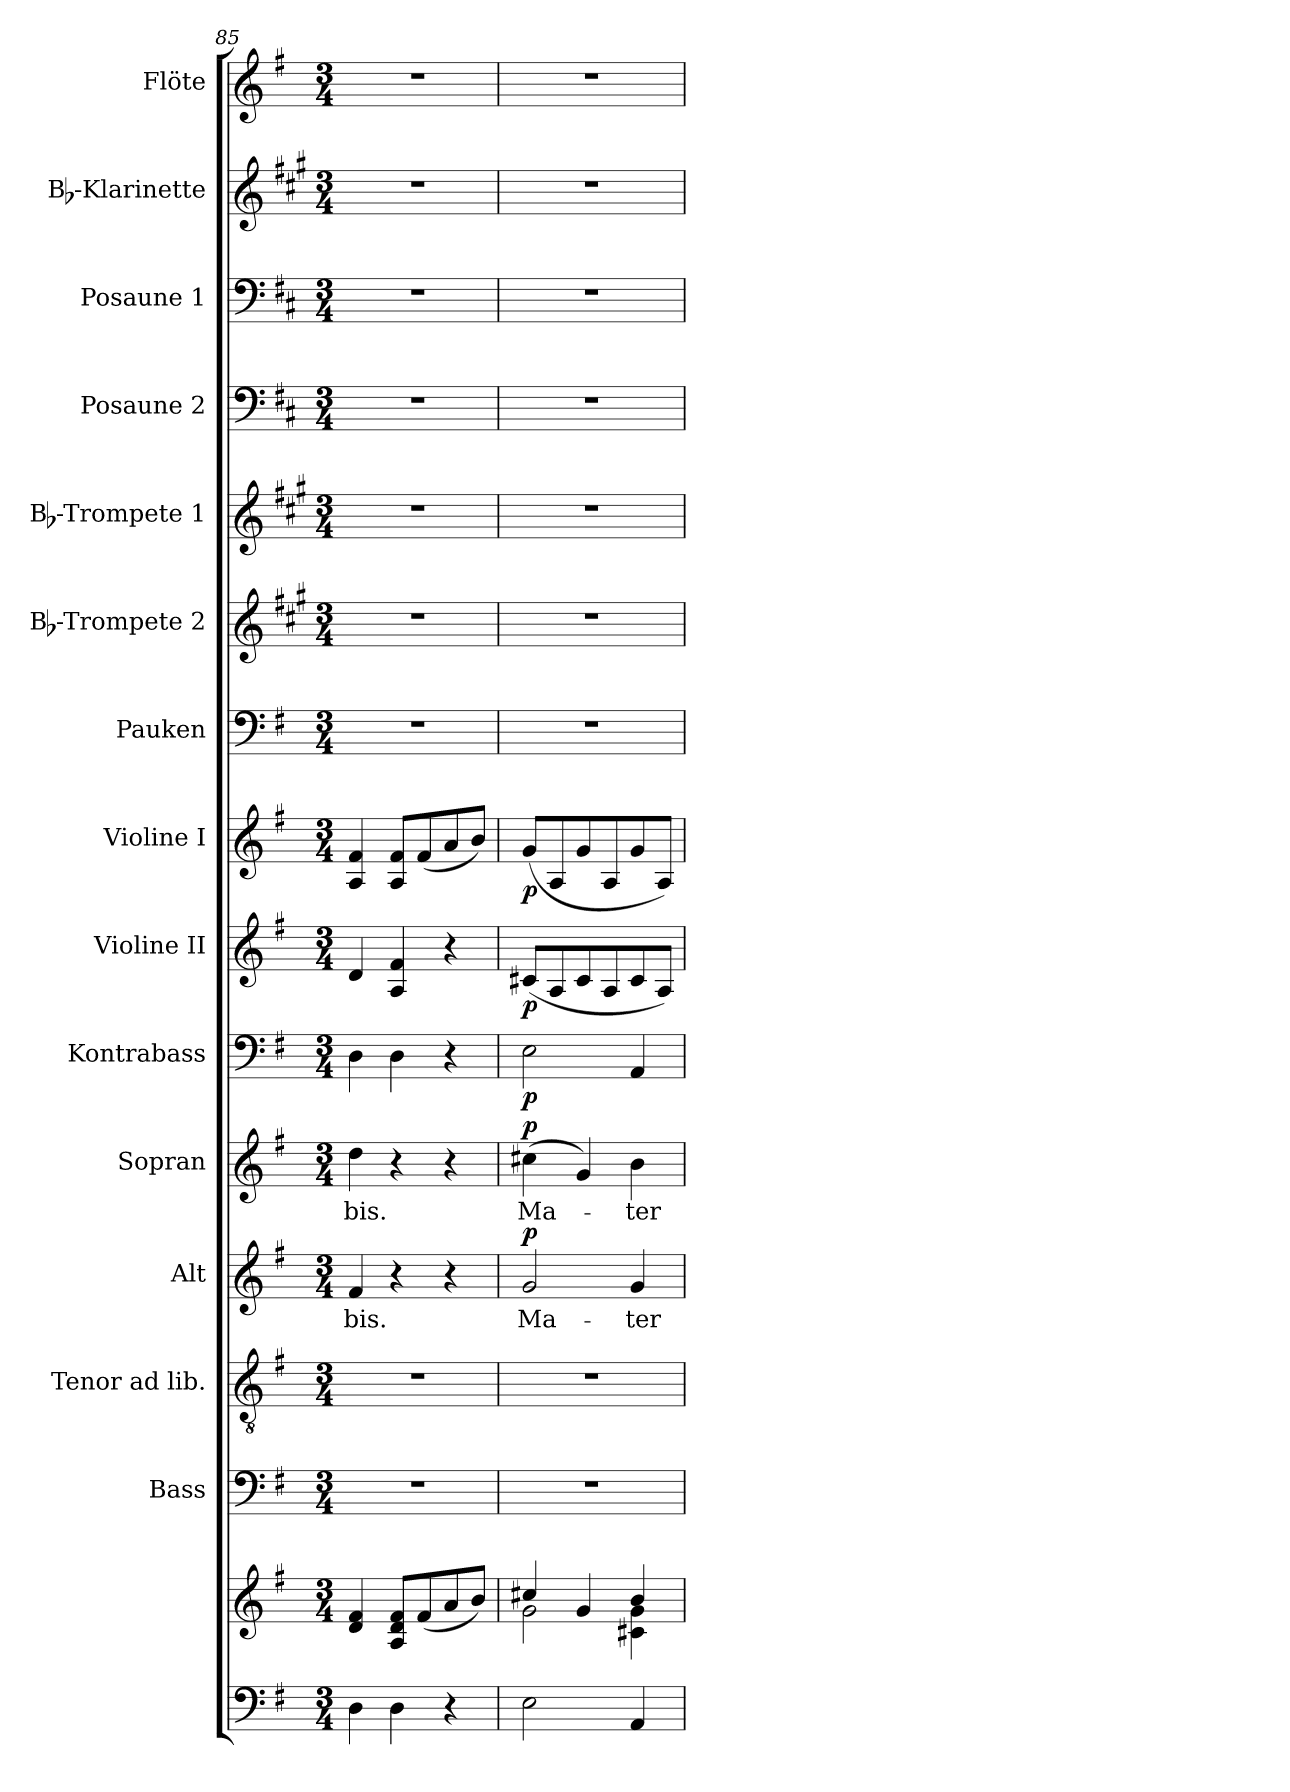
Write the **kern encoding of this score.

**kern	**kern	**kern	**kern	**kern	**text	**dynam	**kern	**text	**dynam	**kern	**dynam	**kern	**dynam	**kern	**dynam	**kern	**kern	**kern	**kern	**kern	**kern	**kern
*part15	*part15	*part14	*part13	*part12	*part12	*part12	*part11	*part11	*part11	*part10	*part10	*part9	*part9	*part8	*part8	*part7	*part6	*part5	*part4	*part3	*part2	*part1
*staff16	*staff15	*staff14	*staff13	*staff12	*staff12	*staff12	*staff11	*staff11	*staff11	*staff10	*staff10	*staff9	*staff9	*staff8	*staff8	*staff7	*staff6	*staff5	*staff4	*staff3	*staff2	*staff1
*	*	*I"Bass	*I"Tenor ad lib.	*I"Alt	*	*	*I"Sopran	*	*	*I"Kontrabass	*	*I"Violine II	*	*I"Violine I	*	*I"Pauken	*I"Bb-Trompete 2	*I"Bb-Trompete 1	*I"Posaune 2	*I"Posaune 1	*I"Bb-Klarinette	*I"Flöte
*	*	*I'B.	*I'T.	*I'A.	*	*	*I'S.	*	*	*I'Kb.	*	*I'Vl. II	*	*I'Vl. I	*	*I'Pk.	*I'Bb Trp. 2	*I'Bb Trp. 1	*I'Pos. 2	*I'Pos. 1	*I'Bb Kl.	*I'Fl.
*clefF4	*clefG2	*clefF4	*clefGv2	*clefG2	*	*	*clefG2	*	*	*clefF4	*	*clefG2	*	*clefG2	*	*clefF4	*clefG2	*clefG2	*clefF4	*clefF4	*clefG2	*clefG2
*	*	*	*	*	*	*	*	*	*	*ITrd7c12	*	*	*	*	*	*	*ITrd1c2	*ITrd1c2	*ITrd4c7	*ITrd4c7	*ITrd1c2	*
*k[f#]	*k[f#]	*k[f#]	*k[f#]	*k[f#]	*	*	*k[f#]	*	*	*k[f#]	*	*k[f#]	*	*k[f#]	*	*k[f#]	*k[f#]	*k[f#]	*k[f#]	*k[f#]	*k[f#]	*k[f#]
*G:	*G:	*G:	*G:	*G:	*	*	*G:	*	*	*G:	*	*G:	*	*G:	*	*G:	*G:	*G:	*G:	*G:	*G:	*G:
*M3/4	*M3/4	*M3/4	*M3/4	*M3/4	*	*	*M3/4	*	*	*M3/4	*	*M3/4	*	*M3/4	*	*M3/4	*M3/4	*M3/4	*M3/4	*M3/4	*M3/4	*M3/4
=85	=85	=85	=85	=85	=85	=85	=85	=85	=85	=85	=85	=85	=85	=85	=85	=85	=85	=85	=85	=85	=85	=85
!	!	!	!	!	!LO:LY:b	!	!	!LO:LY:b	!	!	!	!	!	!	!	!	!	!	!	!	!	!
4D\	4d/ 4f#/	2.r	2.r	4f#/	-bis.	.	4dd\	-bis.	.	4DD\	.	4d/	.	4A/ 4f#/	.	2.r	2.r	2.r	2.r	2.r	2.r	2.r
4D\	8A/ 8d/ 8f#/L	.	.	4r	.	.	4r	.	.	4DD\	.	4A/ 4f#/	.	8A/ 8f#/L	.	.	.	.	.	.	.	.
.	(<8f#/	.	.	.	.	.	.	.	.	.	.	.	.	(<8f#/	.	.	.	.	.	.	.	.
4r	8a/	.	.	4r	.	.	4r	.	.	4r	.	4r	.	8a/	.	.	.	.	.	.	.	.
.	8b/J)	.	.	.	.	.	.	.	.	.	.	.	.	8b/J)	.	.	.	.	.	.	.	.
=86	=86	=86	=86	=86	=86	=86	=86	=86	=86	=86	=86	=86	=86	=86	=86	=86	=86	=86	=86	=86	=86	=86
*	*^	*	*	*	*	*	*	*	*	*	*	*	*	*	*	*	*	*	*	*	*	*
!	!	!	!	!	!	!LO:LY:b	!LO:DY:a	!	!LO:LY:b	!LO:DY:a	!	!LO:DY:b	!	!LO:DY:b	!	!LO:DY:b	!	!	!	!	!	!	!
2E\	4cc#X/	2g\	2.r	2.r	2g/	Ma-	p	(>4cc#X\	Ma-	p	2EE\	p	(<8c#X/L	p	(<8g/L	p	2.r	2.r	2.r	2.r	2.r	2.r	2.r
.	.	.	.	.	.	.	.	.	.	.	.	.	8A/	.	8A/	.	.	.	.	.	.	.	.
.	4g/	.	.	.	.	.	.	4g/)	.	.	.	.	8c#/	.	8g/	.	.	.	.	.	.	.	.
.	.	.	.	.	.	.	.	.	.	.	.	.	8A/	.	8A/	.	.	.	.	.	.	.	.
!	!	!	!	!	!	!LO:LY:b	!	!	!LO:LY:b	!	!	!	!	!	!	!	!	!	!	!	!	!	!
4AA/	4b/	4c#X\ 4g\	.	.	4g/	-ter	.	4b\	-ter	.	4AAA/	.	8c#/	.	8g/	.	.	.	.	.	.	.	.
.	.	.	.	.	.	.	.	.	.	.	.	.	8A/J)	.	8A/J)	.	.	.	.	.	.	.	.
*	*v	*v	*	*	*	*	*	*	*	*	*	*	*	*	*	*	*	*	*	*	*	*	*
=	=	=	=	=	=	=	=	=	=	=	=	=	=	=	=	=	=	=	=	=	=	=
*-	*-	*-	*-	*-	*-	*-	*-	*-	*-	*-	*-	*-	*-	*-	*-	*-	*-	*-	*-	*-	*-	*-
